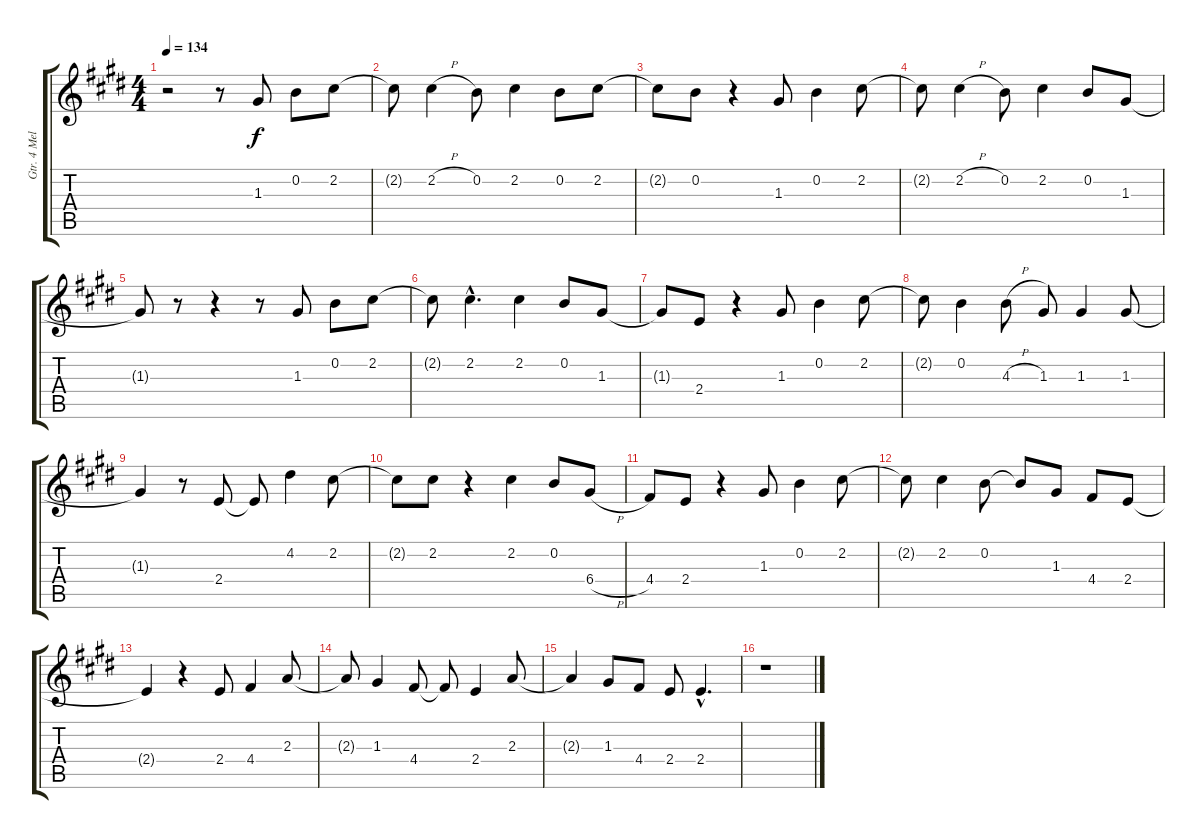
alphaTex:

\track ("Gtr. 4 Melody" "Gtr. 4 Mel") {instrument acousticguitarnylon}
\staff {score tabs}
\tuning (E4 B3 G3 D3 A2 E2) {hide}
\ts (4 4)
\tempo 134
\clef g2
\ks c#minor
r.2{dy f} r.8 1.3.8 0.2.8 2.2.8 |
2.2{t}.8 2.2{h}.4 0.2.8 2.2.4 0.2.8 2.2.8 |
2.2{t}.8 0.2.8 r.4 1.3.8 0.2.4 2.2.8 |
2.2{t}.8 2.2{h}.4 0.2.8 2.2.4 0.2.8 1.3.8 |
1.3{t}.8 r.8 r.4 r.8 1.3.8 0.2.8 2.2.8 |
2.2{t}.8 2.2{hac}.4{d} 2.2.4 0.2.8 1.3.8 |
1.3{t}.8 2.4.8 r.4 1.3.8 0.2.4 2.2.8 |
2.2{t}.8 0.2.4 4.3{h}.8 1.3.8 1.3.4 1.3.8 |
1.3{t}.4 r.8 2.4.8 2.4{t}.8 4.2.4 2.2.8 |
2.2{t}.8 2.2.8 r.4 2.2.4 0.2.8 6.4{h}.8 |
4.4.8 2.4.8 r.4 1.3.8 0.2.4 2.2.8 |
2.2{t}.8 2.2.4 0.2.8 0.2{t}.8 1.3.8 4.4.8 2.4.8 |
2.4{t}.4 r.4 2.4.8 4.4.4 2.3.8 |
2.3{t}.8 1.3.4 4.4.8 4.4{t}.8 2.4.4 2.3.8 |
2.3{t}.4 1.3.8 4.4.8 2.4.8 2.4{hac}.4{d} |
r.1
